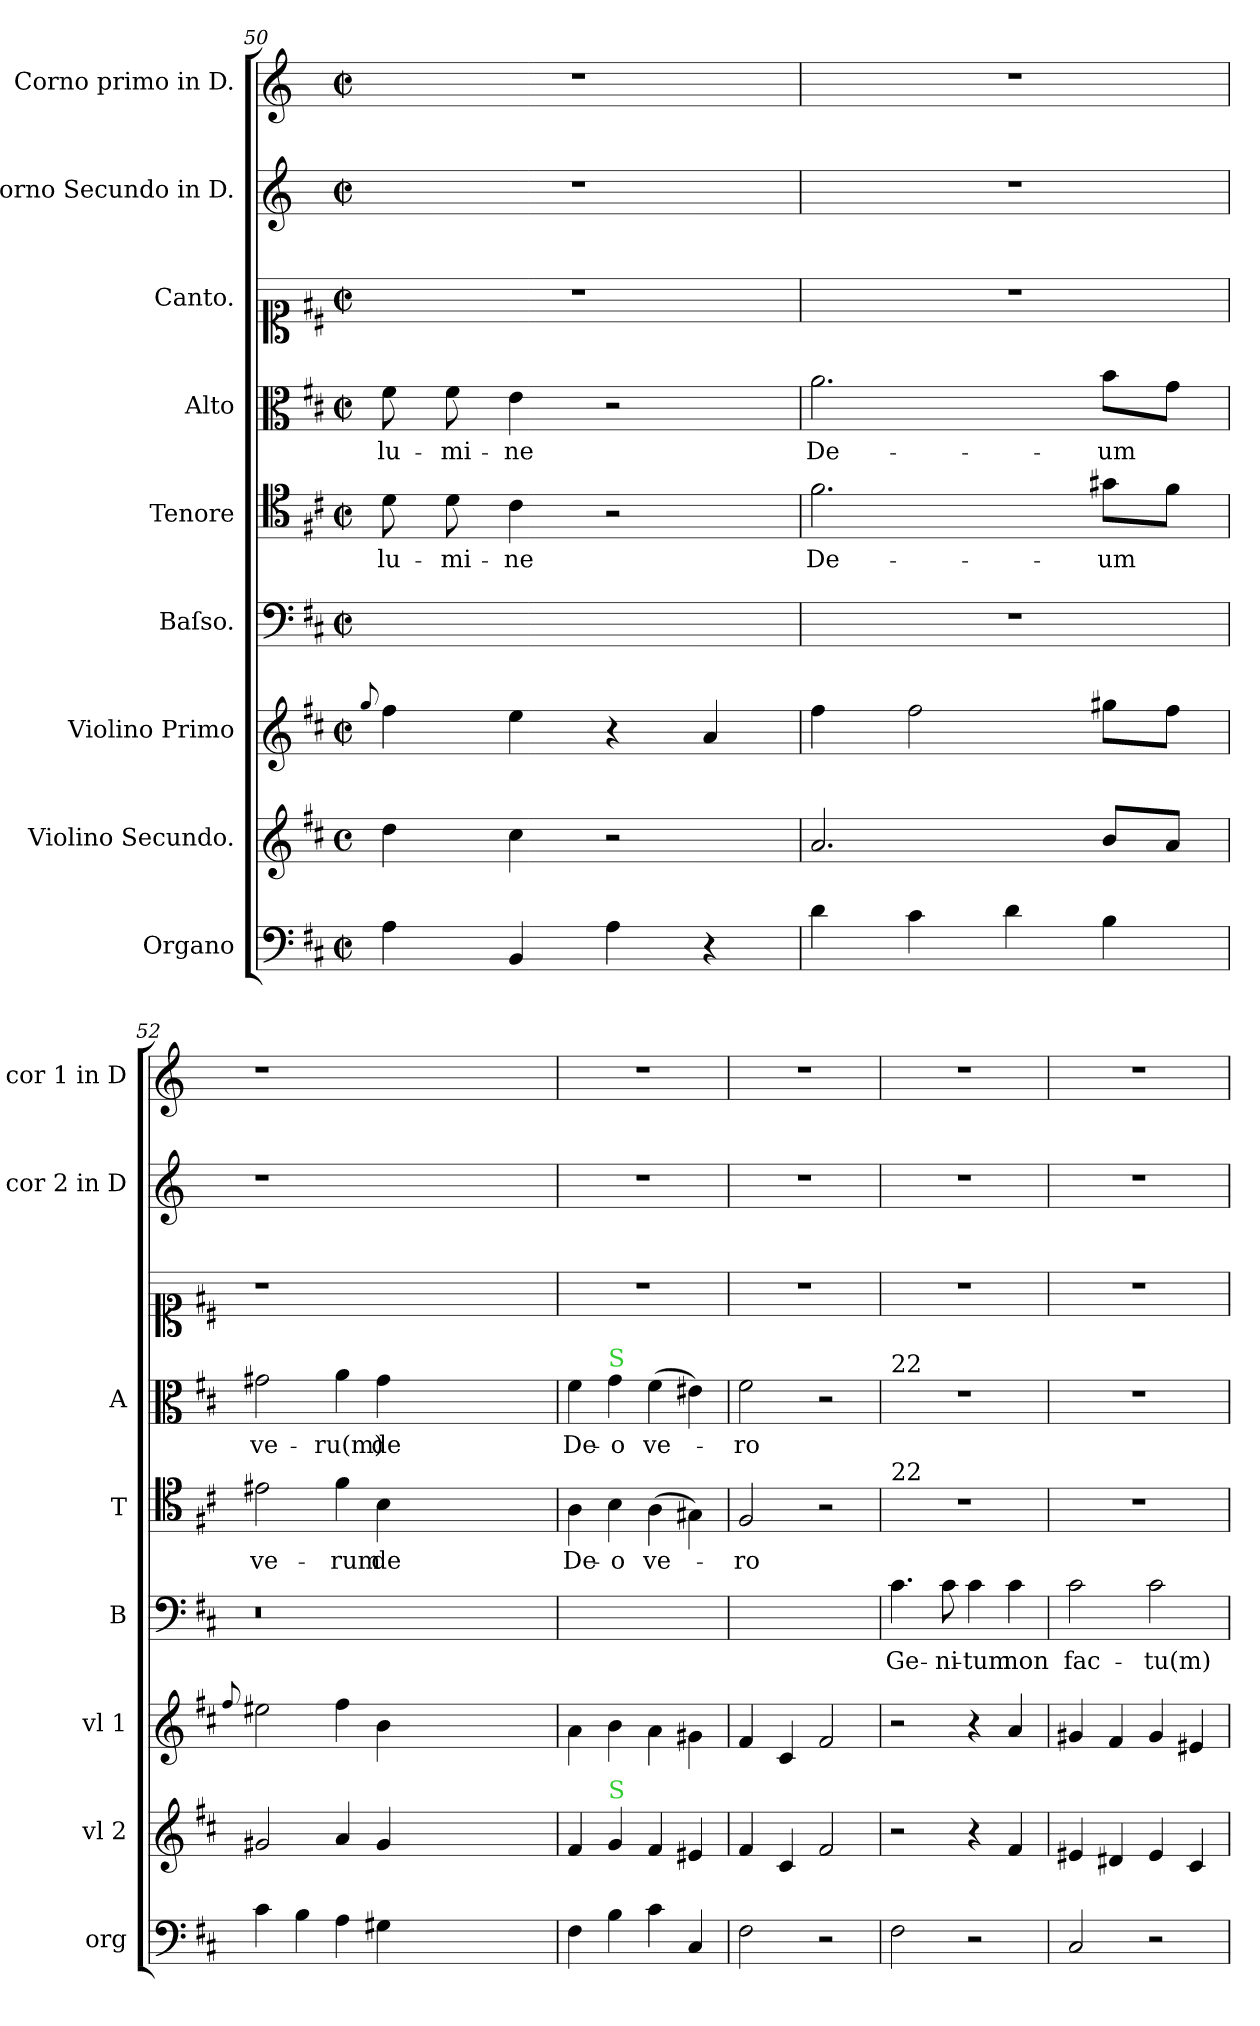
**kern	**kern	**kern	**dynam	**kern	**text	**dynam	**kern	**text	**kern	**text	**kern	**kern	**kern
*part9	*part8	*part7	*part7	*part6	*part6	*part6	*part5	*part5	*part4	*part4	*part3	*part2	*part1
*staff9	*staff8	*staff7	*staff7	*staff6	*staff6	*staff6	*staff5	*staff5	*staff4	*staff4	*staff3	*staff2	*staff1
*I"Organo	*I"Violino Secundo.	*I"Violino Primo	*	*I"Baſso.	*	*	*I"Tenore	*	*I"Alto	*	*I"Canto.	*I"Corno Secundo in D.	*I"Corno primo in D.
*I'org	*I'vl 2	*I'vl 1	*	*I'B	*	*	*I'T	*	*I'A	*	*	*I'cor 2 in D	*I'cor 1 in D
*clefF4	*clefG2	*clefG2	*	*clefF4	*	*	*clefC4	*	*clefC3	*	*clefC1	*clefG2	*clefG2
*	*	*	*	*	*	*	*	*	*	*	*	*ITrd6c10	*ITrd6c10
*k[f#c#]	*k[f#c#]	*k[f#c#]	*	*k[f#c#]	*	*	*k[f#c#]	*	*k[f#c#]	*	*k[f#c#]	*k[f#c#]	*k[f#c#]
*M2/2	*M2/2	*M2/2	*	*M2/2	*	*	*M2/2	*	*M2/2	*	*M2/2	*M2/2	*M2/2
*met(c|)	*met(c)	*met(c|)	*	*met(c|)	*	*	*met(c|)	*	*met(c|)	*	*met(c|)	*met(c|)	*met(c|)
=50	=50	=50	=50	=50	=50	=50	=50	=50	=50	=50	=50	=50	=50
.	.	8qqgg/	.	.	.	.	.	.	.	.	.	.	.
4A\	4dd\	4ff#\	.	1ryy	.	.	8d\	lu-	8f#\	lu-	1r	1r	1r
.	.	.	.	.	.	.	8d\	-mi-	8f#\	-mi-	.	.	.
4BB/	4cc#\	4ee\	.	.	.	.	4c#\	-ne	4e\	-ne	.	.	.
4A\	2r	4r	.	.	.	.	2r	.	2r	.	.	.	.
4r	.	4a/	.	.	.	.	.	.	.	.	.	.	.
=51	=51	=51	=51	=51	=51	=51	=51	=51	=51	=51	=51	=51	=51
4d\	2.a/	4ff#\	.	1r	.	.	2.f#\	De-	2.a\	De-	1r	1r	1r
4c#\	.	2ff#\	.	.	.	.	.	.	.	.	.	.	.
4d\	.	.	.	.	.	.	.	.	.	.	.	.	.
4B\	8b/L	8gg#X\L	.	.	.	.	8g#X\L	-um	8b\L	-um	.	.	.
.	8a/J	8ff#\J	.	.	.	.	8f#\J	.	8g\J	.	.	.	.
=52	=52	=52	=52	=52	=52	=52	=52	=52	=52	=52	=52	=52	=52
.	.	8qqff#/	.	.	.	.	.	.	.	.	.	.	.
4c#\	2g#X/	2ee#X\	.	0.r	.	.	2e#X\	-ve-	2g#X\	ve-	1r	1r	1r
4B\	.	.	.	.	.	.	.	.	.	.	.	.	.
4A\	4a/	4ff#\	.	.	.	.	4f#\	-rum	4a\	-ru(m)	.	.	.
4G#X\	4g#/	4b\	.	.	.	.	4B\	de	4g#\	de	.	.	.
0ryy	0ryy	0ryy	.	.	.	.	0ryy	.	0ryy	.	0ryy	0ryy	0ryy
=53	=53	=53	=53	=53	=53	=53	=53	=53	=53	=53	=53	=53	=53
4F#\	4f#/	4a\	.	1ryy	.	.	4A\	De-	4f#\	De-	1r	1r	1r
!	!	!	!	!	!	!	!	!	!LO:TX:a:color=limegreen:t=S	!	!	!	!
!	!LO:TX:a:color=limegreen:t=S	!	!	!	!	!	!	!	!	!	!	!	!
4B\	4g/	4b\	.	.	.	.	4B\	-o	4g\	-o	.	.	.
4c#\	4f#/	4a\	.	.	.	.	(4A\	ve-	(4f#\	ve-	.	.	.
4C#/	4e#X/	4g#X\	.	.	.	.	4G#X\)	.	4e#X\)	.	.	.	.
=54	=54	=54	=54	=54	=54	=54	=54	=54	=54	=54	=54	=54	=54
!	!	!	!LO:DY:b	!	!	!	!	!	!	!	!	!	!
2F#\	4f#/	4f#/	for	1ryy	.	.	2F#/	-ro	2f#\	-ro	1r	1r	1r
.	4c#/	4c#/	.	.	.	.	.	.	.	.	.	.	.
2r	2f#/	2f#/	.	.	.	.	2r	.	2r	.	.	.	.
=55	=55	=55	=55	=55	=55	=55	=55	=55	=55	=55	=55	=55	=55
!	!	!	!	!	!	!	!	!	!LO:TX:a:t=22	!	!	!	!
!	!	!	!	!	!	!	!LO:TX:a:t=22	!	!	!	!	!	!
!	!	!	!	!	!	!LO:DY:a	!	!	!	!	!	!	!
2F#\	2r	2r	.	4.c#\	Ge-	for	1r	.	1r	.	1r	1r	1r
.	.	.	.	8c#\	-ni-	.	.	.	.	.	.	.	.
2r	4r	4r	.	4c#\	-tum	.	.	.	.	.	.	.	.
.	4f#/	4a/	.	4c#\	non	.	.	.	.	.	.	.	.
=56	=56	=56	=56	=56	=56	=56	=56	=56	=56	=56	=56	=56	=56
2C#/	4e#X/	4g#X/	.	2c#\	fac-	.	1r	.	1r	.	1r	1r	1r
.	4d#X/	4f#/	.	.	.	.	.	.	.	.	.	.	.
2r	4e#/	4g#/	.	2c#\	-tu(m)	.	.	.	.	.	.	.	.
.	4c#/	4e#X/	.	.	.	.	.	.	.	.	.	.	.
=	=	=	=	=	=	=	=	=	=	=	=	=	=
*-	*-	*-	*-	*-	*-	*-	*-	*-	*-	*-	*-	*-	*-
